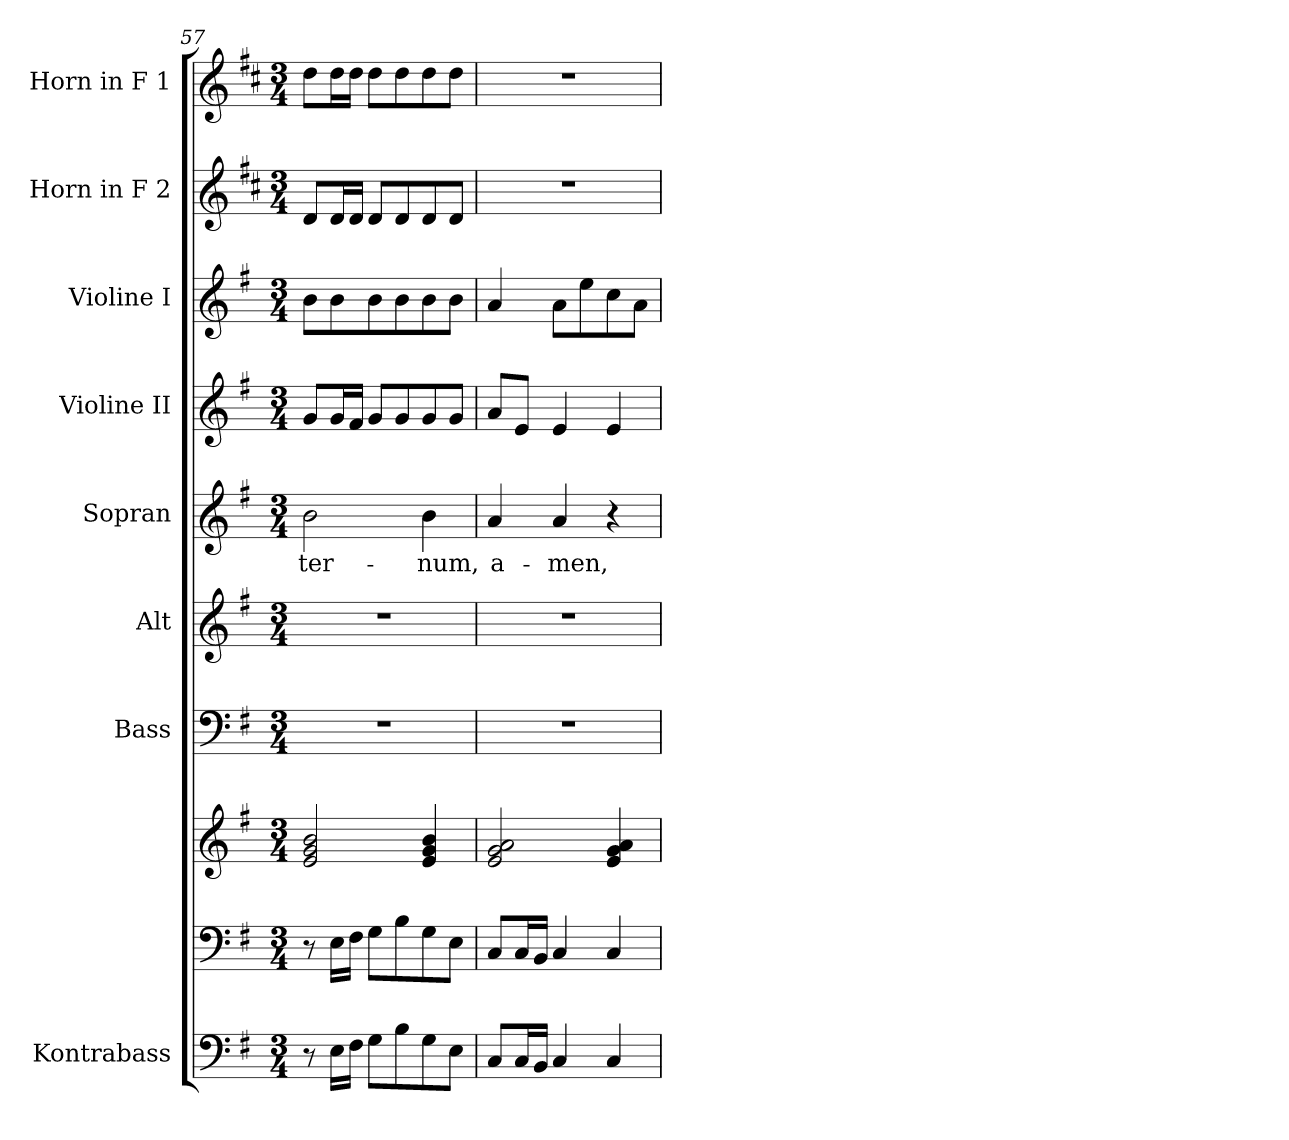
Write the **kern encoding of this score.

**kern	**kern	**kern	**kern	**kern	**kern	**text	**kern	**kern	**kern	**kern
*part9	*part8	*part8	*part7	*part6	*part5	*part5	*part4	*part3	*part2	*part1
*staff10	*staff9	*staff8	*staff7	*staff6	*staff5	*staff5	*staff4	*staff3	*staff2	*staff1
*I"Kontrabass	*	*	*I"Bass	*I"Alt	*I"Sopran	*	*I"Violine II	*I"Violine I	*I"Horn in F 2	*I"Horn in F 1
*I'Kb.	*	*	*I'B.	*I'A.	*I'S.	*	*I'Vl. II	*I'Vl. I	*	*
!!LO:PB:g=z
*clefF4	*clefF4	*clefG2	*clefF4	*clefG2	*clefG2	*	*clefG2	*clefG2	*clefG2	*clefG2
*ITrd7c12	*	*	*	*	*	*	*	*	*ITrd4c7	*ITrd4c7
*k[f#]	*k[f#]	*k[f#]	*k[f#]	*k[f#]	*k[f#]	*	*k[f#]	*k[f#]	*k[f#]	*k[f#]
*G:	*G:	*G:	*G:	*G:	*G:	*	*G:	*G:	*G:	*G:
*M3/4	*M3/4	*M3/4	*M3/4	*M3/4	*M3/4	*	*M3/4	*M3/4	*M3/4	*M3/4
=57	=57	=57	=57	=57	=57	=57	=57	=57	=57	=57
!	!	!	!	!	!	!LO:LY:b	!	!	!	!
8r	8r	2e/ 2g/ 2b/	2.r	2.r	2b\	-ter-	8g/L	8b\L	8G/L	8g\L
16EE\LL	16E\LL	.	.	.	.	.	16g/L	8b\	16G/L	16g\L
16FF#\JJ	16F#\JJ	.	.	.	.	.	16f#/JJ	.	16G/JJ	16g\JJ
8GG\L	8G\L	.	.	.	.	.	8g/L	8b\	8G/L	8g\L
8BB\	8B\	.	.	.	.	.	8g/	8b\	8G/	8g\
!	!	!	!	!	!	!LO:LY:b	!	!	!	!
8GG\	8G\	4e/ 4g/ 4b/	.	.	4b\	-num,	8g/	8b\	8G/	8g\
8EE\J	8E\J	.	.	.	.	.	8g/J	8b\J	8G/J	8g\J
=58	=58	=58	=58	=58	=58	=58	=58	=58	=58	=58
!	!	!	!	!	!	!LO:LY:b	!	!	!	!
8CC/L	8C/L	2e/ 2g/ 2a/	2.r	2.r	4a/	a-	8a/L	4a/	2.r	2.r
16CC/L	16C/L	.	.	.	.	.	8e/J	.	.	.
16BBB/JJ	16BB/JJ	.	.	.	.	.	.	.	.	.
!	!	!	!	!	!	!LO:LY:b	!	!	!	!
4CC/	4C/	.	.	.	4a/	-men,	4e/	8a\L	.	.
.	.	.	.	.	.	.	.	8ee\	.	.
4CC/	4C/	4e/ 4g/ 4a/	.	.	4r	.	4e/	8cc\	.	.
.	.	.	.	.	.	.	.	8a\J	.	.
=	=	=	=	=	=	=	=	=	=	=
*-	*-	*-	*-	*-	*-	*-	*-	*-	*-	*-
